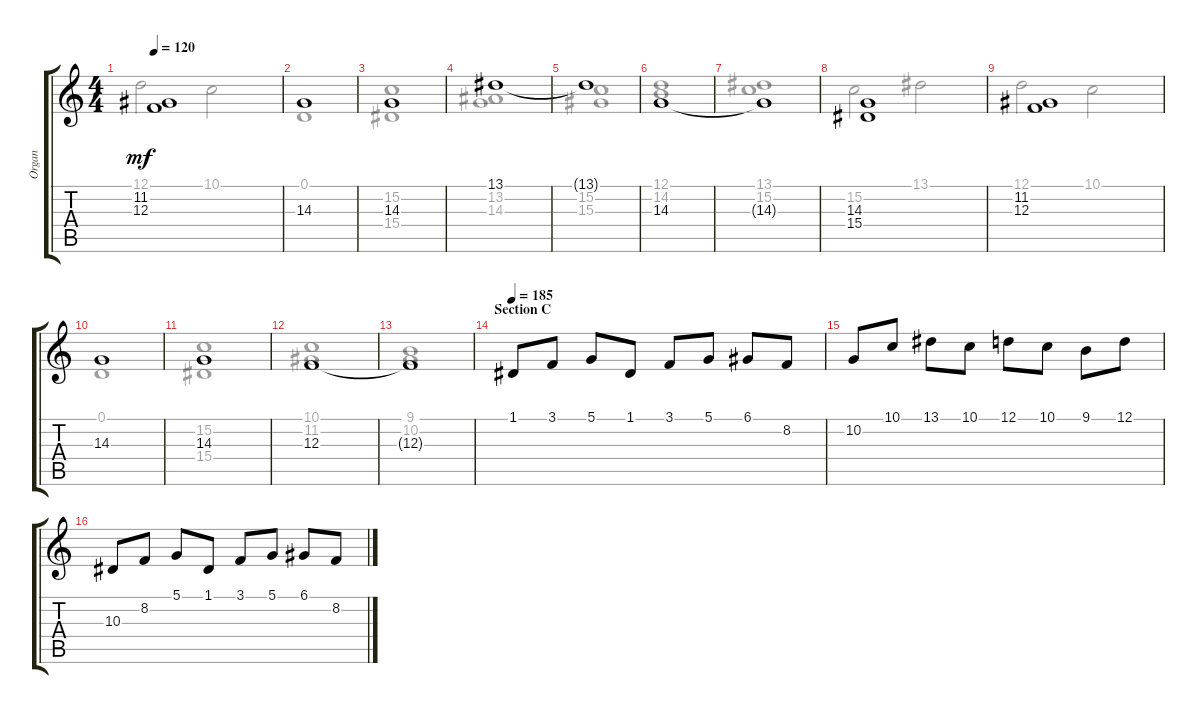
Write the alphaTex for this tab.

\track ("Organ" "Organ") {instrument rockorgan}
\staff {score tabs}
\tuning (D4 A3 F3 C3 G2 C2) {hide}
\voice
\ts (4 4)
\tempo 120
\clef g2
\ks aminor
(11.2 12.3).1{dy mf} |
14.3.1 |
14.3.1 |
13.1.1 |
13.1{t}.1 |
14.3.1 |
14.3{t}.1 |
(14.3 15.4).1 |
(11.2 12.3).1 |
14.3.1 |
14.3.1 |
12.3.1 |
12.3{t}.1 |
\section ("" "Section C")
\tempo 185
1.1.8 3.1.8 5.1.8 1.1.8 3.1.8 5.1.8 6.1.8 8.2.8 |
10.2.8 10.1.8 13.1.8 10.1.8 12.1.8 10.1.8 9.1.8 12.1.8 |
10.3.8 8.2.8 5.1.8 1.1.8 3.1.8 5.1.8 6.1.8 8.2.8
\voice
\clef g2
\ottava regular
\simile none
\ks aminor
12.1.2{dy mf} 10.1.2 |
0.1.1 |
(15.2 15.4).1 |
(13.2 14.3).1 |
(15.2 15.3).1 |
(12.1 14.2).1 |
(13.1 15.2).1 |
15.2.2 13.1.2 |
12.1.2 10.1.2 |
0.1.1 |
(15.2 15.4).1 |
(10.1 11.2).1 |
(9.1 10.2).1 |
|
|
